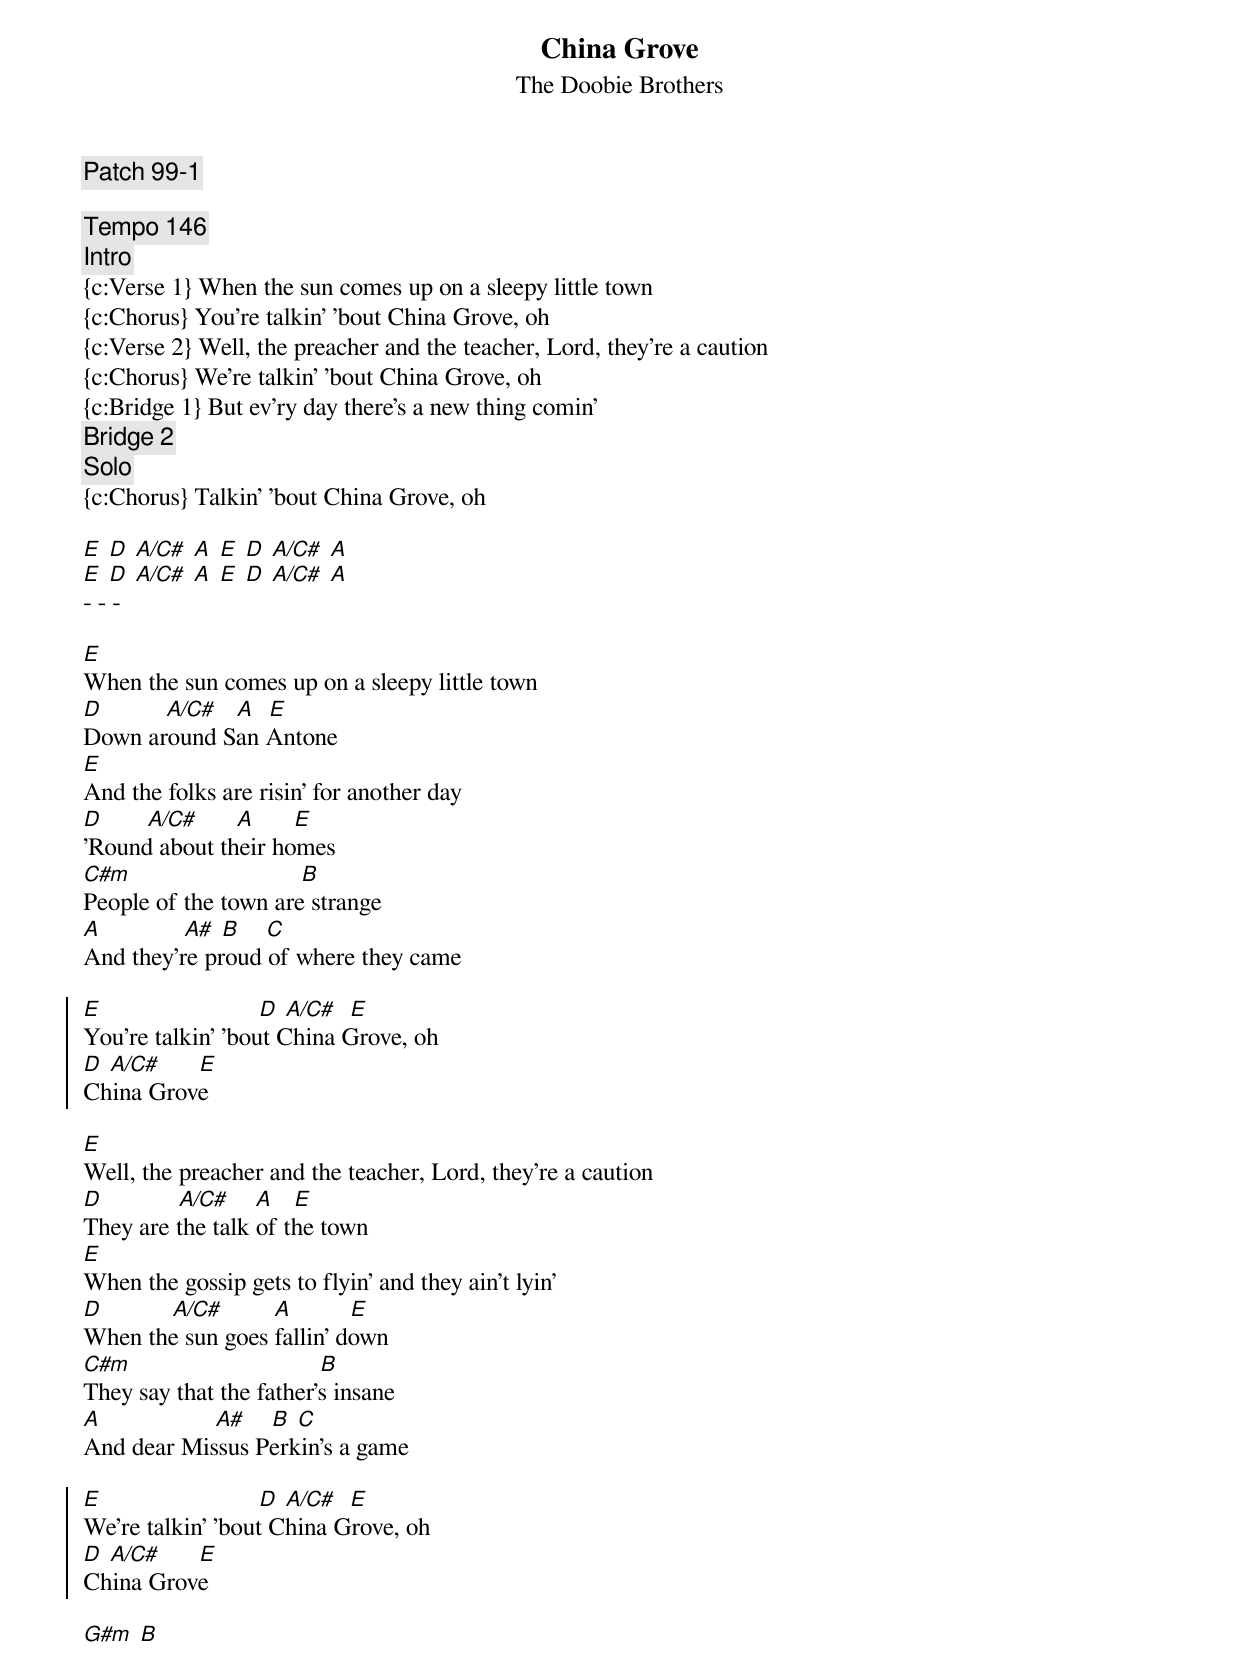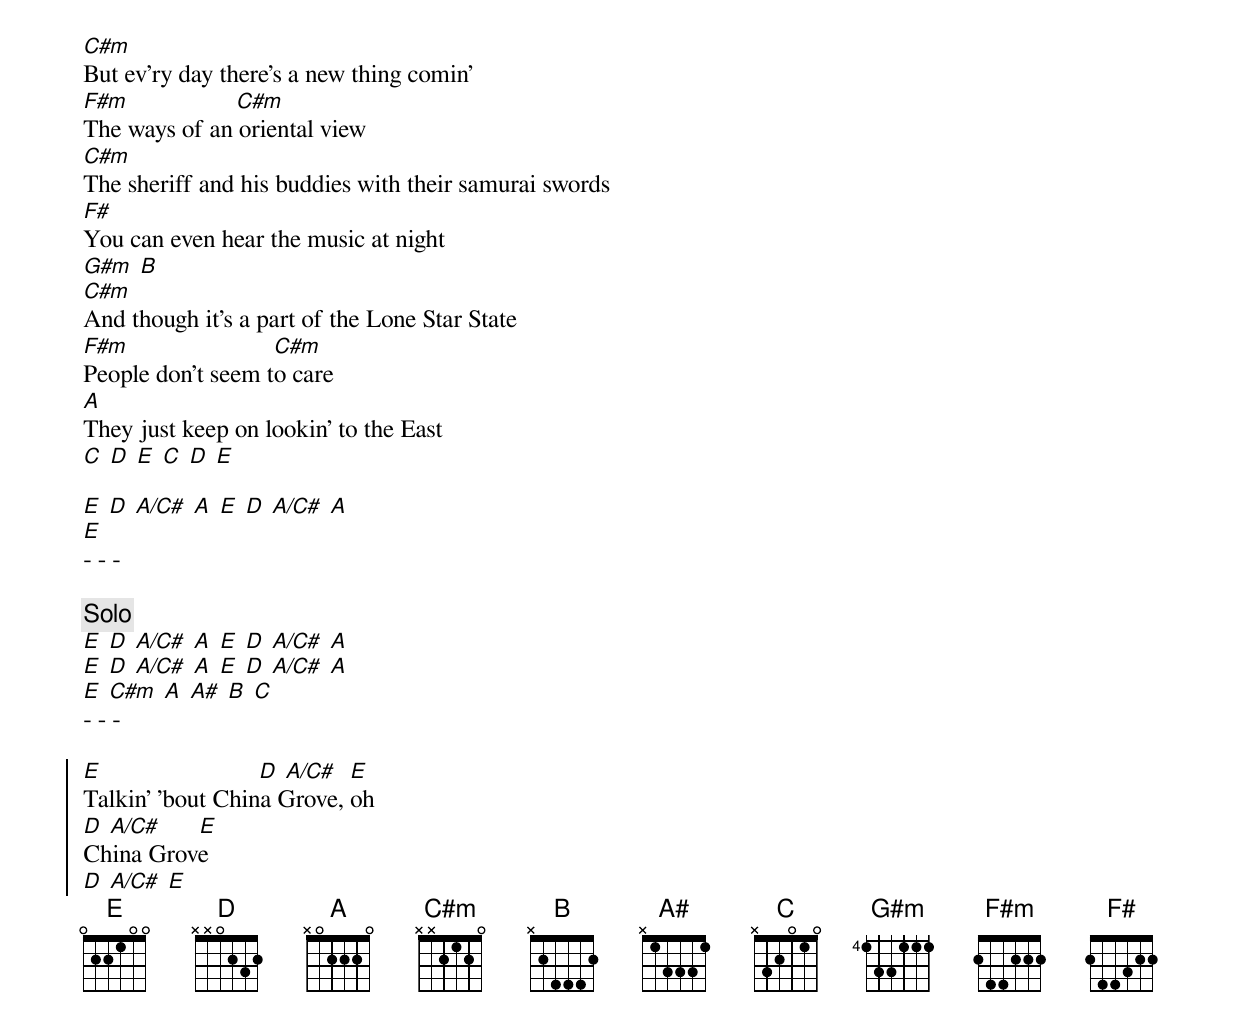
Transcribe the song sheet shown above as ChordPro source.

{t: China Grove}
{st: The Doobie Brothers}
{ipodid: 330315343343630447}
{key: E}
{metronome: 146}
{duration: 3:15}


{c:Patch 99-1}

{c:Tempo 146}
{c:Intro}
{c:Verse 1} When the sun comes up on a sleepy little town
{c:Chorus} You're talkin' 'bout China Grove, oh
{c:Verse 2} Well, the preacher and the teacher, Lord, they're a caution
{c:Chorus} We're talkin' 'bout China Grove, oh
{c:Bridge 1} But ev'ry day there's a new thing comin'
{c:Bridge 2}
{c:Solo}
{c:Chorus} Talkin' 'bout China Grove, oh

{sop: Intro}
[E] [D] [A/C#] [A] [E] [D] [A/C#] [A]
[E] [D] [A/C#] [A] [E] [D] [A/C#] [A]
- - -
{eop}

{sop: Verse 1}
[E]
When the sun comes up on a sleepy little town
[D]          [A/C#]   [A]  [E]
Down around San Antone
[E]
And the folks are risin' for another day
[D]       [A/C#]      [A]      [E]
'Round about their homes
[C#m]                           [B]
People of the town are strange
[A]             [A#] [B]    [C]
And they're proud of where they came
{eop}

{soc}
[E]                         [D] [A/C#]  [E]
You're talkin' 'bout China Grove, oh
[D] [A/C#]      [E]
China Grove
{eoc}

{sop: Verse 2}
[E]
Well, the preacher and the teacher, Lord, they're a caution
[D]            [A/C#]    [A]   [E]
They are the talk of the town
[E]
When the gossip gets to flyin' and they ain't lyin'
[D]           [A/C#]        [A]         [E]
When the sun goes fallin' down
[C#m]                              [B]
They say that the father's insane
[A]                  [A#]    [B] [C]
And dear Missus Perkin's a game
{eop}

{soc}
[E]                         [D] [A/C#]  [E]
We're talkin' 'bout China Grove, oh
[D] [A/C#]      [E]
China Grove
{eoc}

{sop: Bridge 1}
[G#m] [B]
[C#m]
But ev'ry day there's a new thing comin'
[F#m]                 [C#m]
The ways of an oriental view
[C#m]
The sheriff and his buddies with their samurai swords
[F#]
You can even hear the music at night
[G#m] [B]
[C#m]
And though it's a part of the Lone Star State
[F#m]                       [C#m]
People don't seem to care
[A]
They just keep on lookin' to the East
[C] [D] [E] [C] [D] [E]
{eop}

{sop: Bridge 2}
[E] [D] [A/C#] [A] [E] [D] [A/C#] [A]
[E]
- - -
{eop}

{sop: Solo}
{c: Solo}
[E] [D] [A/C#] [A] [E] [D] [A/C#] [A]
[E] [D] [A/C#] [A] [E] [D] [A/C#] [A]
[E] [C#m] [A] [A#] [B] [C]
- - -
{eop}

{soc}
[E]                         [D] [A/C#]  [E]
Talkin' 'bout China Grove, oh
[D] [A/C#]      [E]
China Grove
[D] [A/C#] [E]
{eoc}
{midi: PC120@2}
